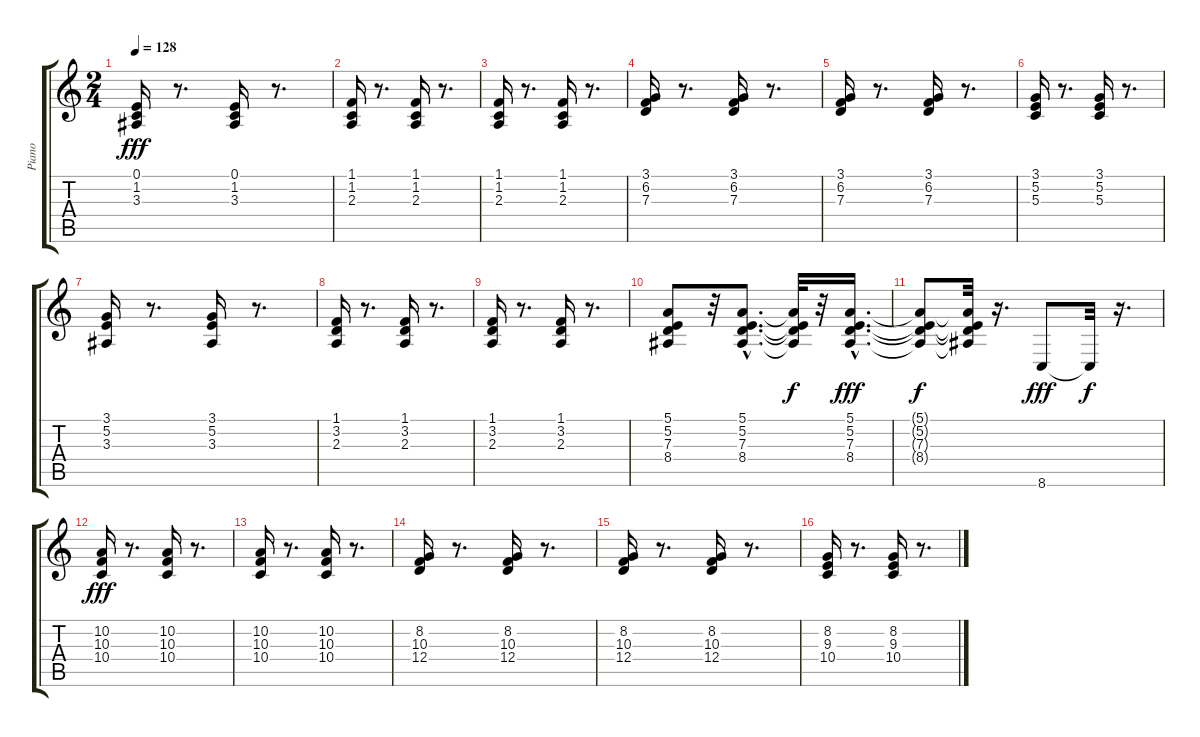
\track ("Piano" "Piano") {instrument acousticgrandpiano}
\staff {score tabs}
\tuning (E4 B3 G3 D3 A2 E2) {hide}
\ts (2 4)
\tempo 128
\clef g2
\ks c
(0.1 1.2 3.3).16{dy fff} r.8{d} (0.1 1.2 3.3).16 r.8{d} |
(1.1 1.2 2.3).16 r.8{d} (1.1 1.2 2.3).16 r.8{d} |
(1.1 1.2 2.3).16 r.8{d} (1.1 1.2 2.3).16 r.8{d} |
(3.1 6.2 7.3).16 r.8{d} (3.1 6.2 7.3).16 r.8{d} |
(3.1 6.2 7.3).16 r.8{d} (3.1 6.2 7.3).16 r.8{d} |
(3.1 5.2 5.3).16 r.8{d} (3.1 5.2 5.3).16 r.8{d} |
(3.1 5.2 3.3).16 r.8{d} (3.1 5.2 3.3).16 r.8{d} |
(1.1 3.2 2.3).16 r.8{d} (1.1 3.2 2.3).16 r.8{d} |
(1.1 3.2 2.3).16 r.8{d} (1.1 3.2 2.3).16 r.8{d} |
(5.1 5.2 7.3 8.4).8 r.32 (5.1{hac} 5.2{hac} 7.3{hac} 8.4{hac}).8{d} (5.1{t} 5.2{t} 7.3{t} 8.4{t}).32{dy f} r.32 (5.1{hac} 5.2{hac} 7.3{hac} 8.4{hac}).16{d dy fff} |
(5.1{t} 5.2{t} 7.3{t} 8.4{t}).8{dy f} (5.1{t} 5.2{t} 7.3{t} 8.4{t}).32 r.16{d} 8.6.8{dy fff} 8.6{t}.32{dy f} r.16{d} |
(10.2 10.3 10.4).16{dy fff} r.8{d} (10.2 10.3 10.4).16 r.8{d} |
(10.2 10.3 10.4).16 r.8{d} (10.2 10.3 10.4).16 r.8{d} |
(8.2 10.3 12.4).16 r.8{d} (8.2 10.3 12.4).16 r.8{d} |
(8.2 10.3 12.4).16 r.8{d} (8.2 10.3 12.4).16 r.8{d} |
(8.2 9.3 10.4).16 r.8{d} (8.2 9.3 10.4).16 r.8{d}
